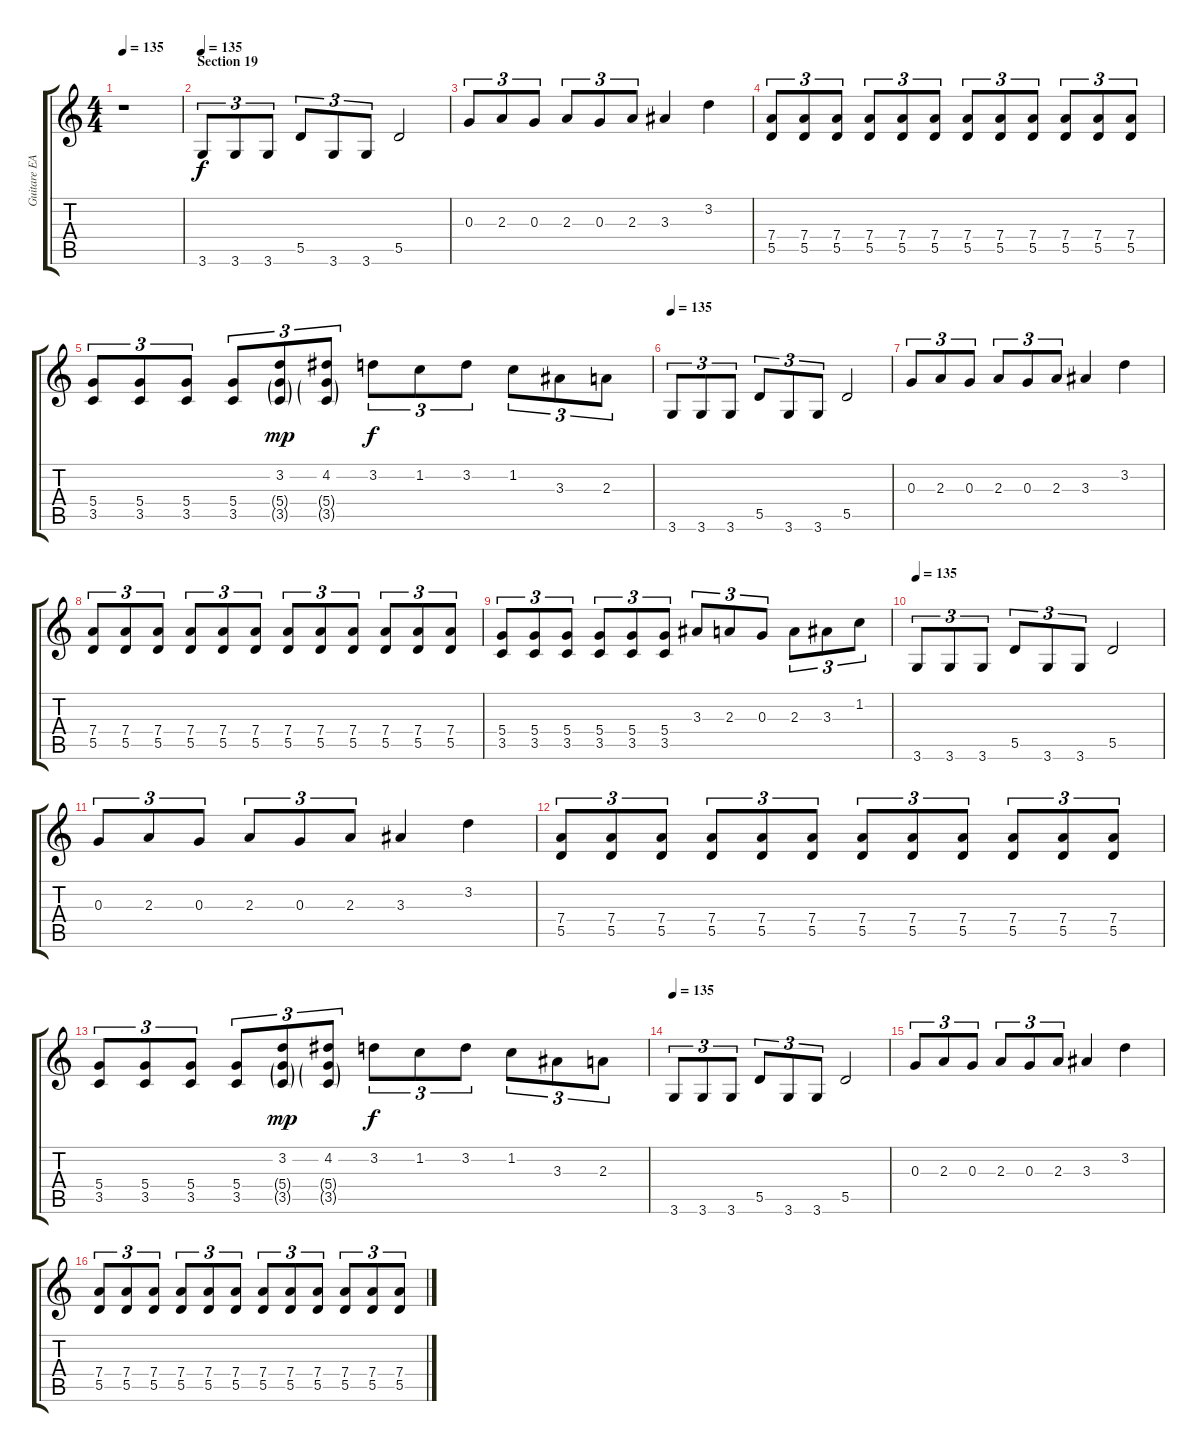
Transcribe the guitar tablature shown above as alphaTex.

\track ("Guitare EADGBE" "Guitare EA") {instrument distortionguitar}
\staff {score tabs}
\tuning (E4 B3 G3 D3 A2 E2) {hide}
\ts (4 4)
\tempo 135
\clef g2
\ks c
r.1{dy f} |
\section ("" "Section 19")
\tempo 135
3.6.8{tu (3 2)} 3.6.8{tu (3 2)} 3.6.8{tu (3 2)} 5.5.8{tu (3 2)} 3.6.8{tu (3 2)} 3.6.8{tu (3 2)} 5.5.2 |
0.3.8{tu (3 2)} 2.3.8{tu (3 2)} 0.3.8{tu (3 2)} 2.3.8{tu (3 2)} 0.3.8{tu (3 2)} 2.3.8{tu (3 2)} 3.3.4 3.2.4 |
(7.4 5.5).8{tu (3 2)} (7.4 5.5).8{tu (3 2)} (7.4 5.5).8{tu (3 2)} (7.4 5.5).8{tu (3 2)} (7.4 5.5).8{tu (3 2)} (7.4 5.5).8{tu (3 2)} (7.4 5.5).8{tu (3 2)} (7.4 5.5).8{tu (3 2)} (7.4 5.5).8{tu (3 2)} (7.4 5.5).8{tu (3 2)} (7.4 5.5).8{tu (3 2)} (7.4 5.5).8{tu (3 2)} |
(5.4 3.5).8{tu (3 2)} (5.4 3.5).8{tu (3 2)} (5.4 3.5).8{tu (3 2)} (5.4 3.5).8{tu (3 2)} (3.2 5.4{g} 3.5{g}).8{tu (3 2) dy mp} (4.2 5.4{g} 3.5{g}).8{tu (3 2)} 3.2.8{tu (3 2) dy f} 1.2.8{tu (3 2)} 3.2.8{tu (3 2)} 1.2.8{tu (3 2)} 3.3.8{tu (3 2)} 2.3.8{tu (3 2)} |
\tempo 135
3.6.8{tu (3 2)} 3.6.8{tu (3 2)} 3.6.8{tu (3 2)} 5.5.8{tu (3 2)} 3.6.8{tu (3 2)} 3.6.8{tu (3 2)} 5.5.2 |
0.3.8{tu (3 2)} 2.3.8{tu (3 2)} 0.3.8{tu (3 2)} 2.3.8{tu (3 2)} 0.3.8{tu (3 2)} 2.3.8{tu (3 2)} 3.3.4 3.2.4 |
(7.4 5.5).8{tu (3 2)} (7.4 5.5).8{tu (3 2)} (7.4 5.5).8{tu (3 2)} (7.4 5.5).8{tu (3 2)} (7.4 5.5).8{tu (3 2)} (7.4 5.5).8{tu (3 2)} (7.4 5.5).8{tu (3 2)} (7.4 5.5).8{tu (3 2)} (7.4 5.5).8{tu (3 2)} (7.4 5.5).8{tu (3 2)} (7.4 5.5).8{tu (3 2)} (7.4 5.5).8{tu (3 2)} |
(5.4 3.5).8{tu (3 2)} (5.4 3.5).8{tu (3 2)} (5.4 3.5).8{tu (3 2)} (5.4 3.5).8{tu (3 2)} (5.4 3.5).8{tu (3 2)} (5.4 3.5).8{tu (3 2)} 3.3.8{tu (3 2)} 2.3.8{tu (3 2)} 0.3.8{tu (3 2)} 2.3.8{tu (3 2)} 3.3.8{tu (3 2)} 1.2.8{tu (3 2)} |
\tempo 135
3.6.8{tu (3 2)} 3.6.8{tu (3 2)} 3.6.8{tu (3 2)} 5.5.8{tu (3 2)} 3.6.8{tu (3 2)} 3.6.8{tu (3 2)} 5.5.2 |
0.3.8{tu (3 2)} 2.3.8{tu (3 2)} 0.3.8{tu (3 2)} 2.3.8{tu (3 2)} 0.3.8{tu (3 2)} 2.3.8{tu (3 2)} 3.3.4 3.2.4 |
(7.4 5.5).8{tu (3 2)} (7.4 5.5).8{tu (3 2)} (7.4 5.5).8{tu (3 2)} (7.4 5.5).8{tu (3 2)} (7.4 5.5).8{tu (3 2)} (7.4 5.5).8{tu (3 2)} (7.4 5.5).8{tu (3 2)} (7.4 5.5).8{tu (3 2)} (7.4 5.5).8{tu (3 2)} (7.4 5.5).8{tu (3 2)} (7.4 5.5).8{tu (3 2)} (7.4 5.5).8{tu (3 2)} |
(5.4 3.5).8{tu (3 2)} (5.4 3.5).8{tu (3 2)} (5.4 3.5).8{tu (3 2)} (5.4 3.5).8{tu (3 2)} (3.2 5.4{g} 3.5{g}).8{tu (3 2) dy mp} (4.2 5.4{g} 3.5{g}).8{tu (3 2)} 3.2.8{tu (3 2) dy f} 1.2.8{tu (3 2)} 3.2.8{tu (3 2)} 1.2.8{tu (3 2)} 3.3.8{tu (3 2)} 2.3.8{tu (3 2)} |
\tempo 135
3.6.8{tu (3 2)} 3.6.8{tu (3 2)} 3.6.8{tu (3 2)} 5.5.8{tu (3 2)} 3.6.8{tu (3 2)} 3.6.8{tu (3 2)} 5.5.2 |
0.3.8{tu (3 2)} 2.3.8{tu (3 2)} 0.3.8{tu (3 2)} 2.3.8{tu (3 2)} 0.3.8{tu (3 2)} 2.3.8{tu (3 2)} 3.3.4 3.2.4 |
(7.4 5.5).8{tu (3 2)} (7.4 5.5).8{tu (3 2)} (7.4 5.5).8{tu (3 2)} (7.4 5.5).8{tu (3 2)} (7.4 5.5).8{tu (3 2)} (7.4 5.5).8{tu (3 2)} (7.4 5.5).8{tu (3 2)} (7.4 5.5).8{tu (3 2)} (7.4 5.5).8{tu (3 2)} (7.4 5.5).8{tu (3 2)} (7.4 5.5).8{tu (3 2)} (7.4 5.5).8{tu (3 2)}
